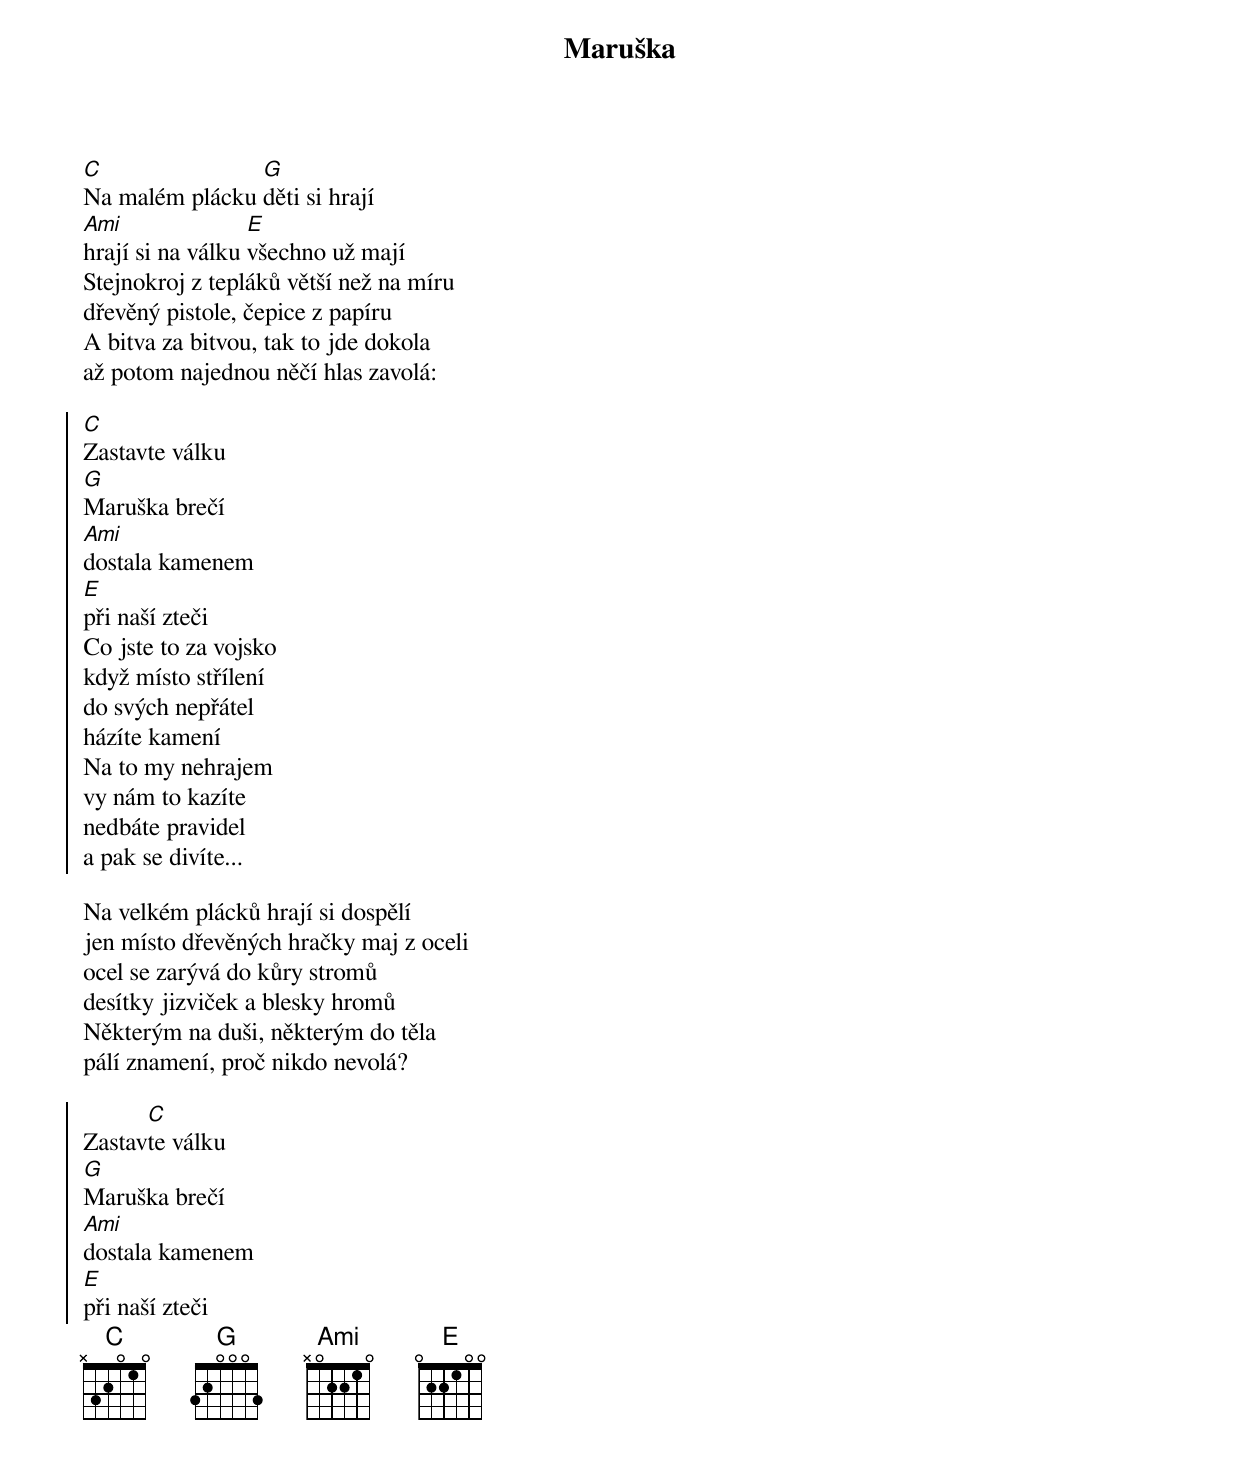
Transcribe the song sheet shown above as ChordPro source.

{title: Maruška}
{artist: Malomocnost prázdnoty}
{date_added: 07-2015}
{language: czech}
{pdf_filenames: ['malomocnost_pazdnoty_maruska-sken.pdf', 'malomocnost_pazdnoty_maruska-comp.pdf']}
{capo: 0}
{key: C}
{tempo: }
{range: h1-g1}
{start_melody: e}
{start_of_verse}
[C]Na malém plácku [G]děti si hrají
[Ami]hrají si na válku [E]všechno už mají
Stejnokroj z tepláků větší než na míru
dřevěný pistole, čepice z papíru
A bitva za bitvou, tak to jde dokola
až potom najednou něčí hlas zavolá:
{end_of_verse}

{start_of_chorus}
[C]Zastavte válku
[G]Maruška brečí
[Ami]dostala kamenem
[E]při naší zteči
Co jste to za vojsko
když místo střílení
do svých nepřátel
házíte kamení
Na to my nehrajem
vy nám to kazíte
nedbáte pravidel
a pak se divíte...
{end_of_chorus}

{start_of_verse}
Na velkém plácků hrají si dospělí
jen místo dřevěných hračky maj z oceli
ocel se zarývá do kůry stromů
desítky jizviček a blesky hromů
Některým na duši, některým do těla
pálí znamení, proč nikdo nevolá?
{end_of_verse}

{start_of_chorus}
Zastav[C]te válku
[G]Maruška brečí
[Ami]dostala kamenem
[E]při naší zteči
{end_of_chorus}
